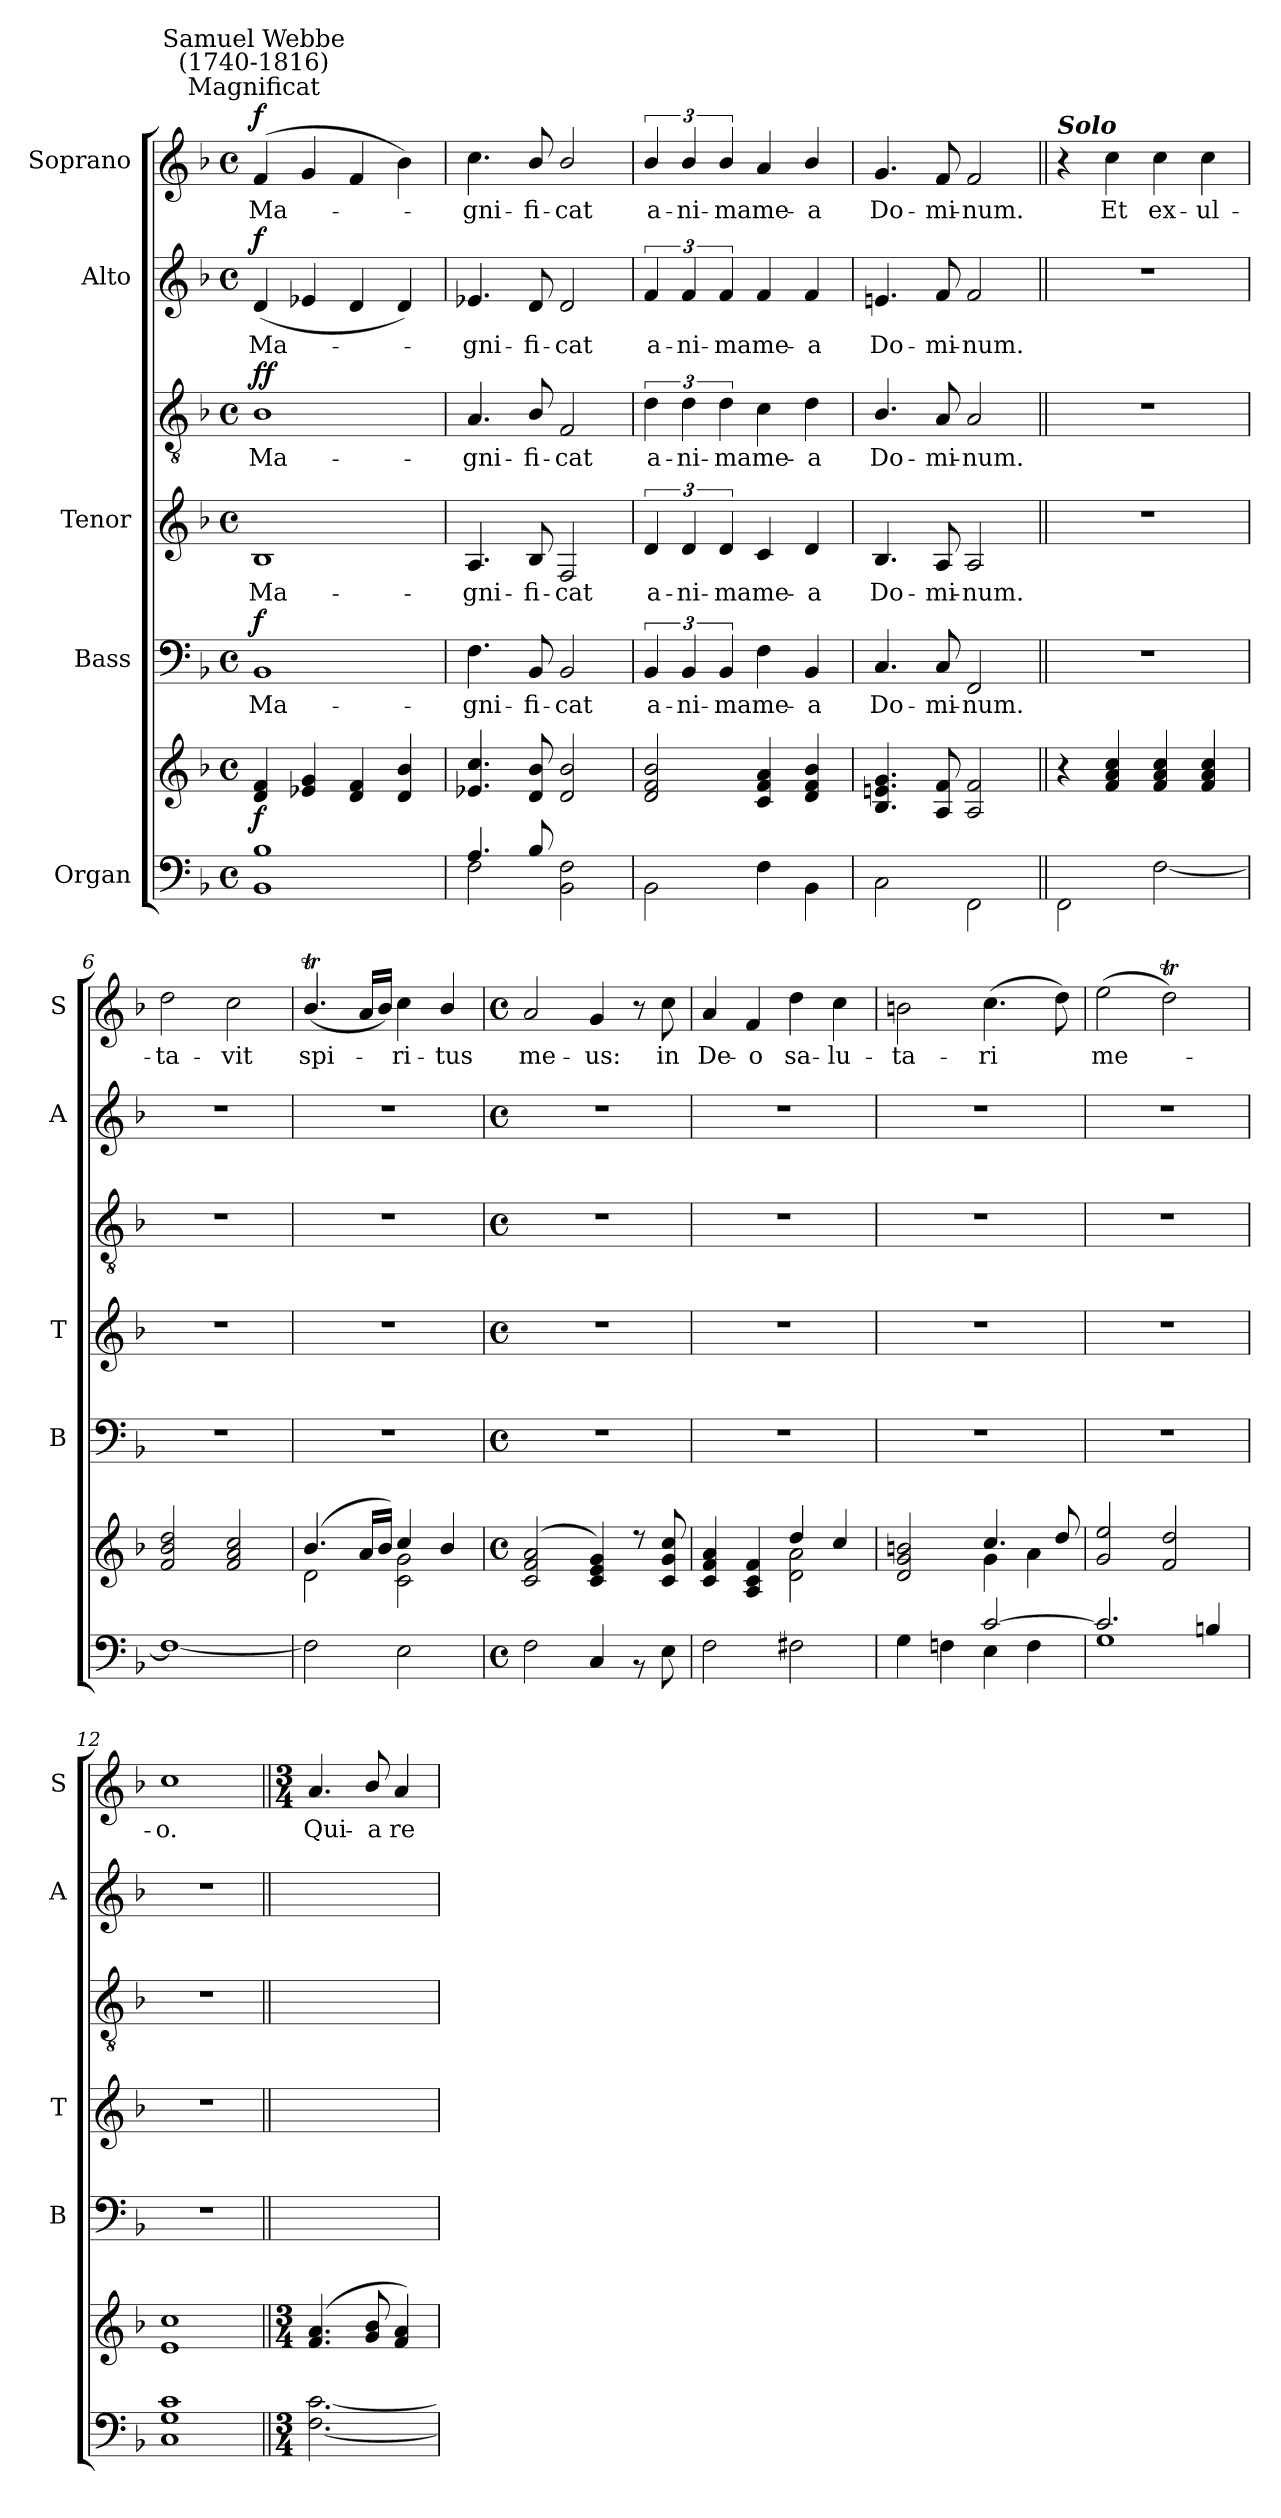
**kern	**kern	**dynam	**kern	**text	**dynam	**kern	**text	**kern	**text	**dynam	**kern	**text	**dynam	**kern	**text	**dynam
*part5	*part5	*part5	*part4	*part4	*part4	*part3	*part3	*part3	*part3	*part3	*part2	*part2	*part2	*part1	*part1	*part1
*staff7	*staff6	*staff6/7	*staff5	*staff5	*staff5	*staff4	*staff4	*staff3	*staff3	*staff3/4	*staff2	*staff2	*staff2	*staff1	*staff1	*staff1
*I"Organ	*	*	*I"Bass	*	*	*I"Tenor	*	*	*	*	*I"Alto	*	*	*I"Soprano	*	*
*	*	*	*I'B	*	*	*I'T	*	*	*	*	*I'A	*	*	*I'S	*	*
*clefF4	*clefG2	*	*clefF4	*	*	*	*	*clefGv2	*	*	*clefG2	*	*	*clefG2	*	*
*k[b-]	*k[b-]	*	*k[b-]	*	*	*k[b-]	*	*k[b-]	*	*	*k[b-]	*	*	*k[b-]	*	*
*F:	*F:	*	*F:	*	*	*F:	*	*F:	*	*	*F:	*	*	*F:	*	*
*M4/4	*M4/4	*	*M4/4	*	*	*M4/4	*	*M4/4	*	*	*M4/4	*	*	*M4/4	*	*
*met(c)	*met(c)	*	*met(c)	*	*	*met(c)	*	*met(c)	*	*	*met(c)	*	*	*met(c)	*	*
=1	=1	=1	=1	=1	=1	=1	=1	=1	=1	=1	=1	=1	=1	=1	=1	=1
*^	*	*	*	*	*	*	*	*	*	*	*	*	*	*	*	*
!	!	!	!	!	!	!	!	!	!	!	!	!	!	!	!LO:TX:a:cj:t=Magnificat	!	!
!	!	!	!	!	!	!	!	!	!	!	!	!	!	!	!LO:TX:a:cj:t=Samuel Webbe\n(1740-1816)	!	!
!	!	!	!LO:DY:b	!	!LO:LY:b	!LO:DY:b	!	!LO:LY:b	!	!LO:LY:b	!LO:DY:b=2	!	!LO:LY:b	!	!	!LO:LY:b	!
!	!	!	!	!	!	!	!	!	!	!	!LO:DY:n=1:b	!	!	!LO:DY:b	!	!	!LO:DY:b
1ryy	1BB- 1B-	4d 4f	f	1BB-	Ma-	f	1B-	Ma-	1B-	Ma-	f f	(<4d	Ma-	f	(<4f	Ma-	f
.	.	4e-X 4g	.	.	.	.	.	.	.	.	.	4e-X	.	.	4g	.	.
.	.	4d 4f	.	.	.	.	.	.	.	.	.	4d	.	.	4f	.	.
.	.	4d 4b-	.	.	.	.	.	.	.	.	.	4d)	.	.	4b-)	.	.
=2	=2	=2	=2	=2	=2	=2	=2	=2	=2	=2	=2	=2	=2	=2	=2	=2	=2
!	!	!	!	!	!LO:LY:b	!	!	!LO:LY:b	!	!LO:LY:b	!	!	!LO:LY:b	!	!	!LO:LY:b	!
4.A/	2F	4.e-X 4.cc	.	4.F	-gni-	.	4.A	-gni-	4.A	-gni-	.	4.e-X	gni-	.	4.cc	gni-	.
!	!	!	!	!	!LO:LY:b	!	!	!LO:LY:b	!	!LO:LY:b	!	!	!LO:LY:b	!	!	!LO:LY:b	!
8B-/	.	8d 8b-	.	8BB-	-fi-	.	8B-/	-fi-	8B-/	-fi-	.	8d	-fi-	.	8b-/	-fi-	.
!	!	!	!	!	!LO:LY:b	!	!	!LO:LY:b	!	!LO:LY:b	!	!	!LO:LY:b	!	!	!LO:LY:b	!
2ryy	2BB- 2F	2d 2b-	.	2BB-	-cat	.	2F	-cat	2F	-cat	.	2d	-cat	.	2b-/	-cat	.
=3	=3	=3	=3	=3	=3	=3	=3	=3	=3	=3	=3	=3	=3	=3	=3	=3	=3
!	!	!	!	!	!LO:LY:b	!	!	!LO:LY:b	!	!LO:LY:b	!	!	!LO:LY:b	!	!	!LO:LY:b	!
1ryy	2BB-	2d 2f 2b-	.	6BB-	a-	.	6d	a-	6d	a-	.	6f	a-	.	6b-/	a-	.
!	!	!	!	!	!LO:LY:b	!	!	!LO:LY:b	!	!LO:LY:b	!	!	!LO:LY:b	!	!	!LO:LY:b	!
.	.	.	.	6BB-	-ni-	.	6d	-ni-	6d	-ni-	.	6f	-ni-	.	6b-/	-ni-	.
!	!	!	!	!	!LO:LY:b	!	!	!LO:LY:b	!	!LO:LY:b	!	!	!LO:LY:b	!	!	!LO:LY:b	!
.	.	.	.	6BB-	-ma	.	6d	-ma	6d	-ma	.	6f	-ma	.	6b-/	-ma	.
!	!	!	!	!	!LO:LY:b	!	!	!LO:LY:b	!	!LO:LY:b	!	!	!LO:LY:b	!	!	!LO:LY:b	!
.	4F	4c 4f 4a	.	4F	me-	.	4c	me-	4c	me-	.	4f	me-	.	4a	me-	.
!	!	!	!	!	!LO:LY:b	!	!	!LO:LY:b	!	!LO:LY:b	!	!	!LO:LY:b	!	!	!LO:LY:b	!
.	4BB-	4d 4f 4b-	.	4BB-	-a	.	4d	-a	4d	-a	.	4f	-a	.	4b-/	-a	.
=4	=4	=4	=4	=4	=4	=4	=4	=4	=4	=4	=4	=4	=4	=4	=4	=4	=4
!	!	!	!	!	!LO:LY:b	!	!	!LO:LY:b	!	!LO:LY:b	!	!	!LO:LY:b	!	!	!LO:LY:b	!
1ryy	2C	4.B- 4.en 4.g	.	4.C	Do-	.	4.B-/	Do-	4.B-/	Do-	.	4.en	Do-	.	4.g	Do-	.
!	!	!	!	!	!LO:LY:b	!	!	!LO:LY:b	!	!LO:LY:b	!	!	!LO:LY:b	!	!	!LO:LY:b	!
.	.	8A 8f	.	8C	-mi-	.	8A	-mi-	8A	-mi-	.	8f	-mi-	.	8f	-mi-	.
!	!	!	!	!	!LO:LY:b	!	!	!LO:LY:b	!	!LO:LY:b	!	!	!LO:LY:b	!	!	!LO:LY:b	!
.	2FF	2A 2f	.	2FF	-num.	.	2A	-num.	2A	-num.	.	2f	-num.	.	2f	-num.	.
=5||	=5||	=5||	=5||	=5||	=5||	=5||	=5||	=5||	=5||	=5||	=5||	=5||	=5||	=5||	=5||	=5||	=5||
!	!	!	!	!	!	!	!	!	!	!	!	!	!	!	!LO:TX:a:Bi:t=Solo	!	!
1ryy	2FF	4r	.	1r	.	.	1r	.	1r	.	.	1r	.	.	4r	.	.
!	!	!	!	!	!	!	!	!	!	!	!	!	!	!	!	!LO:LY:b	!
.	.	4f 4a 4cc	.	.	.	.	.	.	.	.	.	.	.	.	4cc	Et	.
!	!	!	!	!	!	!	!	!	!	!	!	!	!	!	!	!LO:LY:b	!
.	[2F	4f 4a 4cc	.	.	.	.	.	.	.	.	.	.	.	.	4cc	ex-	.
!	!	!	!	!	!	!	!	!	!	!	!	!	!	!	!	!LO:LY:b	!
.	.	4f 4a 4cc	.	.	.	.	.	.	.	.	.	.	.	.	4cc	-ul-	.
=6	=6	=6	=6	=6	=6	=6	=6	=6	=6	=6	=6	=6	=6	=6	=6	=6	=6
!	!	!	!	!	!	!	!	!	!	!	!	!	!	!	!	!LO:LY:b	!
1ryy	1F_	2f 2b- 2dd	.	1r	.	.	1r	.	1r	.	.	1r	.	.	2dd	-ta-	.
!	!	!	!	!	!	!	!	!	!	!	!	!	!	!	!	!LO:LY:b	!
.	.	2f 2a 2cc	.	.	.	.	.	.	.	.	.	.	.	.	2cc	-vit	.
*v	*v	*	*	*	*	*	*	*	*	*	*	*	*	*	*	*	*
=7	=7	=7	=7	=7	=7	=7	=7	=7	=7	=7	=7	=7	=7	=7	=7	=7
*	*^	*	*	*	*	*	*	*	*	*	*	*	*	*	*	*
!	!	!	!	!	!	!	!	!	!	!	!	!	!	!	!	!LO:LY:b	!
2F]	(<4.b-/	2d\	.	1r	.	.	1r	.	1r	.	.	1r	.	.	(<4.b-T/	spi-	.
.	16aLL	.	.	.	.	.	.	.	.	.	.	.	.	.	16aLL	.	.
.	16b-JJ)	.	.	.	.	.	.	.	.	.	.	.	.	.	16b-JJ)	.	.
!	!	!	!	!	!	!	!	!	!	!	!	!	!	!	!	!LO:LY:b	!
2E	4cc/	2c\ 2g\	.	.	.	.	.	.	.	.	.	.	.	.	4cc	ri-	.
!	!	!	!	!	!	!	!	!	!	!	!	!	!	!	!	!LO:LY:b	!
.	4b-/	.	.	.	.	.	.	.	.	.	.	.	.	.	4b-/	-tus	.
!!LO:LB:g=z
=8	=8	=8	=8	=8	=8	=8	=8	=8	=8	=8	=8	=8	=8	=8	=8	=8	=8
*M4/4	*M4/4	*	*	*M4/4	*	*	*M4/4	*	*M4/4	*	*	*M4/4	*	*	*M4/4	*	*
*met(c)	*met(c)	*	*	*met(c)	*	*	*met(c)	*	*met(c)	*	*	*met(c)	*	*	*met(c)	*	*
*^	*	*	*	*	*	*	*	*	*	*	*	*	*	*	*	*	*
!	!	!	!	!	!	!	!	!	!	!	!	!	!	!	!	!	!LO:LY:b	!
1ryy	2F\	(<2c 2f 2a	1ryy	.	1r	.	.	1r	.	1r	.	.	1r	.	.	2a	me-	.
!	!	!	!	!	!	!	!	!	!	!	!	!	!	!	!	!	!LO:LY:b	!
.	4C/	4c 4e 4g)	.	.	.	.	.	.	.	.	.	.	.	.	.	4g	-us:	.
.	8r	8r	.	.	.	.	.	.	.	.	.	.	.	.	.	8r	.	.
!	!	!	!	!	!	!	!	!	!	!	!	!	!	!	!	!	!LO:LY:b	!
.	8E\	8c 8g 8cc	.	.	.	.	.	.	.	.	.	.	.	.	.	8cc	in	.
=9	=9	=9	=9	=9	=9	=9	=9	=9	=9	=9	=9	=9	=9	=9	=9	=9	=9	=9
!	!	!	!	!	!	!	!	!	!	!	!	!	!	!	!	!	!LO:LY:b	!
1ryy	2F\	4c 4f 4a	2ryy	.	1r	.	.	1r	.	1r	.	.	1r	.	.	4a	De-	.
!	!	!	!	!	!	!	!	!	!	!	!	!	!	!	!	!	!LO:LY:b	!
.	.	4A 4c 4f	.	.	.	.	.	.	.	.	.	.	.	.	.	4f	-o	.
!	!	!	!	!	!	!	!	!	!	!	!	!	!	!	!	!	!LO:LY:b	!
.	2F#X\	4dd/	2d\ 2a\	.	.	.	.	.	.	.	.	.	.	.	.	4dd	sa-	.
!	!	!	!	!	!	!	!	!	!	!	!	!	!	!	!	!	!LO:LY:b	!
.	.	4cc/	.	.	.	.	.	.	.	.	.	.	.	.	.	4cc	-lu-	.
=10	=10	=10	=10	=10	=10	=10	=10	=10	=10	=10	=10	=10	=10	=10	=10	=10	=10	=10
!	!	!	!	!	!	!	!	!	!	!	!	!	!	!	!	!	!LO:LY:b	!
2ryy	4G\	2d 2g 2bn	2ryy	.	1r	.	.	1r	.	1r	.	.	1r	.	.	2bn	-ta-	.
.	4Fn\	.	.	.	.	.	.	.	.	.	.	.	.	.	.	.	.	.
!	!	!	!	!	!	!	!	!	!	!	!	!	!	!	!	!	!LO:LY:b	!
[2c/	4E\	4.cc/	4g\	.	.	.	.	.	.	.	.	.	.	.	.	(>4.cc	-ri	.
.	4F\	.	4a\	.	.	.	.	.	.	.	.	.	.	.	.	.	.	.
.	.	8dd/	.	.	.	.	.	.	.	.	.	.	.	.	.	8dd)	.	.
=11	=11	=11	=11	=11	=11	=11	=11	=11	=11	=11	=11	=11	=11	=11	=11	=11	=11	=11
!	!	!	!	!	!	!	!	!	!	!	!	!	!	!	!	!	!LO:LY:b	!
2.c/]	1G\	2g 2ee	1ryy	.	1r	.	.	1r	.	1r	.	.	1r	.	.	(>2ee	me-	.
.	.	2f 2dd	.	.	.	.	.	.	.	.	.	.	.	.	.	2ddT)	.	.
4Bn/	.	.	.	.	.	.	.	.	.	.	.	.	.	.	.	.	.	.
=12	=12	=12	=12	=12	=12	=12	=12	=12	=12	=12	=12	=12	=12	=12	=12	=12	=12	=12
!	!	!	!	!	!	!	!	!	!	!	!	!	!	!	!	!	!LO:LY:b	!
1ryy	1C\ 1G\ 1c\	1e 1cc	1ryy	.	1r	.	.	1r	.	1r	.	.	1r	.	.	1cc	o.	.
=13||	=13||	=13||	=13||	=13||	=13||	=13||	=13||	=13||	=13||	=13||	=13||	=13||	=13||	=13||	=13||	=13||	=13||	=13||
*M3/4	*	*M3/4	*	*	*	*	*	*	*	*	*	*	*	*	*	*M3/4	*	*
!LO:N:vis=1	!	!	!LO:N:vis=1	!	!	!	!	!	!	!	!	!	!	!	!	!	!LO:LY:b	!
2.ryy	[2.F\ [2.c\	(<4.f 4.a	2.ryy	.	2.r	.	.	2.r	.	2.r	.	.	2.r	.	.	4.a	Qui-	.
!	!	!	!	!	!	!	!	!	!	!	!	!	!	!	!	!	!LO:LY:b	!
.	.	8g 8b-	.	.	.	.	.	.	.	.	.	.	.	.	.	8b-/	-a	.
!	!	!	!	!	!	!	!	!	!	!	!	!	!	!	!	!	!LO:LY:b	!
.	.	4f 4a)	.	.	.	.	.	.	.	.	.	.	.	.	.	4a	re-	.
*v	*v	*	*	*	*	*	*	*	*	*	*	*	*	*	*	*	*	*
*	*v	*v	*	*	*	*	*	*	*	*	*	*	*	*	*	*	*
=	=	=	=	=	=	=	=	=	=	=	=	=	=	=	=	=
*-	*-	*-	*-	*-	*-	*-	*-	*-	*-	*-	*-	*-	*-	*-	*-	*-
